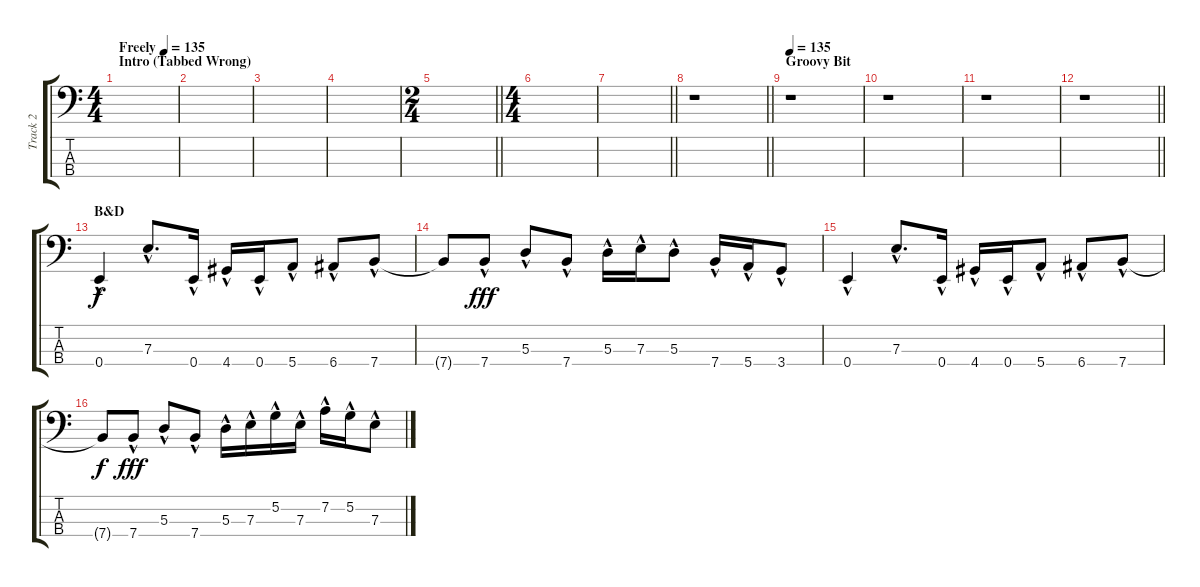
\track ("Track 2" "Track 2") {instrument electricbassfinger}
\staff {score tabs}
\tuning (G2 D2 A1 E1) {hide}
\ts (4 4)
\section ("" "Intro (Tabbed Wrong)")
\tempo (135 "Freely")
\clef f4
\ks c
|
|
|
|
\ts (2 4)
\barLineRight lightlight
|
\ts (4 4)
|
\barLineRight lightlight
|
\barLineRight lightlight
r.1 |
\section ("" "Groovy Bit")
\tempo 135
r.1 |
r.1 |
r.1 |
\barLineRight lightlight
r.1 |
\section ("" "B&D")
0.4{hac}.4 7.3{hac}.8{d} 0.4{hac}.16 4.4{hac}.16 0.4{hac}.16 5.4{hac}.8 6.4{hac}.8 7.4{hac}.8 |
7.4{t}.8{dy f} 7.4{hac}.8{dy fff} 5.3{hac}.8 7.4{hac}.8 5.3{hac}.16 7.3{hac}.16 5.3{hac}.8 7.4{hac}.16 5.4{hac}.16 3.4{hac}.8 |
0.4{hac}.4 7.3{hac}.8{d} 0.4{hac}.16 4.4{hac}.16 0.4{hac}.16 5.4{hac}.8 6.4{hac}.8 7.4{hac}.8 |
7.4{t}.8{dy f} 7.4{hac}.8{dy fff} 5.3{hac}.8 7.4{hac}.8 5.3{hac}.16 7.3{hac}.16 5.2{hac}.16 7.3{hac}.16 7.2{hac}.16 5.2{hac}.16 7.3{hac}.8
